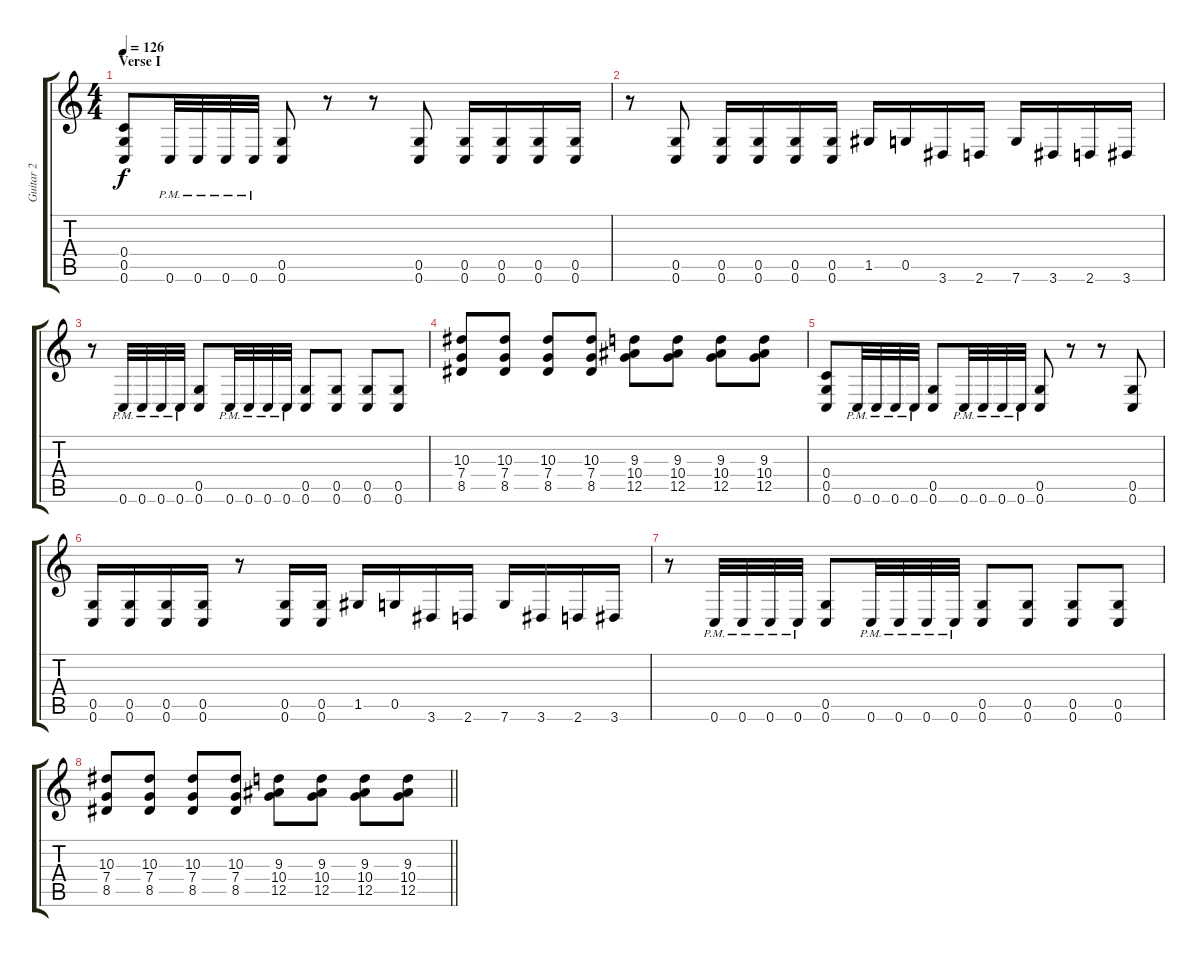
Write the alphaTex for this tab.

\track ("Guitar 2" "Guitar 2") {instrument overdrivenguitar}
\staff {score tabs}
\tuning (D4 A3 F3 C3 G2 C2) {hide}
\ts (4 4)
\section ("" "Verse I")
\tempo 126
\clef g2
\ks c
(0.4 0.5 0.6).8{dy f} 0.6{pm}.32 0.6{pm}.32 0.6{pm}.32 0.6{pm}.32 (0.5 0.6).8 r.8 r.8 (0.5 0.6).8 (0.5 0.6).16 (0.5 0.6).16 (0.5 0.6).16 (0.5 0.6).16 |
r.8 (0.5 0.6).8 (0.5 0.6).16 (0.5 0.6).16 (0.5 0.6).16 (0.5 0.6).16 1.5.16 0.5.16 3.6.16 2.6.16 7.6.16 3.6.16 2.6.16 3.6.16 |
r.8 0.6{pm}.32 0.6{pm}.32 0.6{pm}.32 0.6{pm}.32 (0.5 0.6).8 0.6{pm}.32 0.6{pm}.32 0.6{pm}.32 0.6{pm}.32 (0.5 0.6).8 (0.5 0.6).8 (0.5 0.6).8 (0.5 0.6).8 |
(10.3 7.4 8.5).8 (10.3 7.4 8.5).8 (10.3 7.4 8.5).8 (10.3 7.4 8.5).8 (9.3 10.4 12.5).8 (9.3 10.4 12.5).8 (9.3 10.4 12.5).8 (9.3 10.4 12.5).8 |
(0.4 0.5 0.6).8 0.6{pm}.32 0.6{pm}.32 0.6{pm}.32 0.6{pm}.32 (0.5 0.6).8 0.6{pm}.32 0.6{pm}.32 0.6{pm}.32 0.6{pm}.32 (0.5 0.6).8 r.8 r.8 (0.5 0.6).8 |
(0.5 0.6).16 (0.5 0.6).16 (0.5 0.6).16 (0.5 0.6).16 r.8 (0.5 0.6).16 (0.5 0.6).16 1.5.16 0.5.16 3.6.16 2.6.16 7.6.16 3.6.16 2.6.16 3.6.16 |
r.8 0.6{pm}.32 0.6{pm}.32 0.6{pm}.32 0.6{pm}.32 (0.5 0.6).8 0.6{pm}.32 0.6{pm}.32 0.6{pm}.32 0.6{pm}.32 (0.5 0.6).8 (0.5 0.6).8 (0.5 0.6).8 (0.5 0.6).8 |
\barLineRight lightlight
(10.3 7.4 8.5).8 (10.3 7.4 8.5).8 (10.3 7.4 8.5).8 (10.3 7.4 8.5).8 (9.3 10.4 12.5).8 (9.3 10.4 12.5).8 (9.3 10.4 12.5).8 (9.3 10.4 12.5).8
